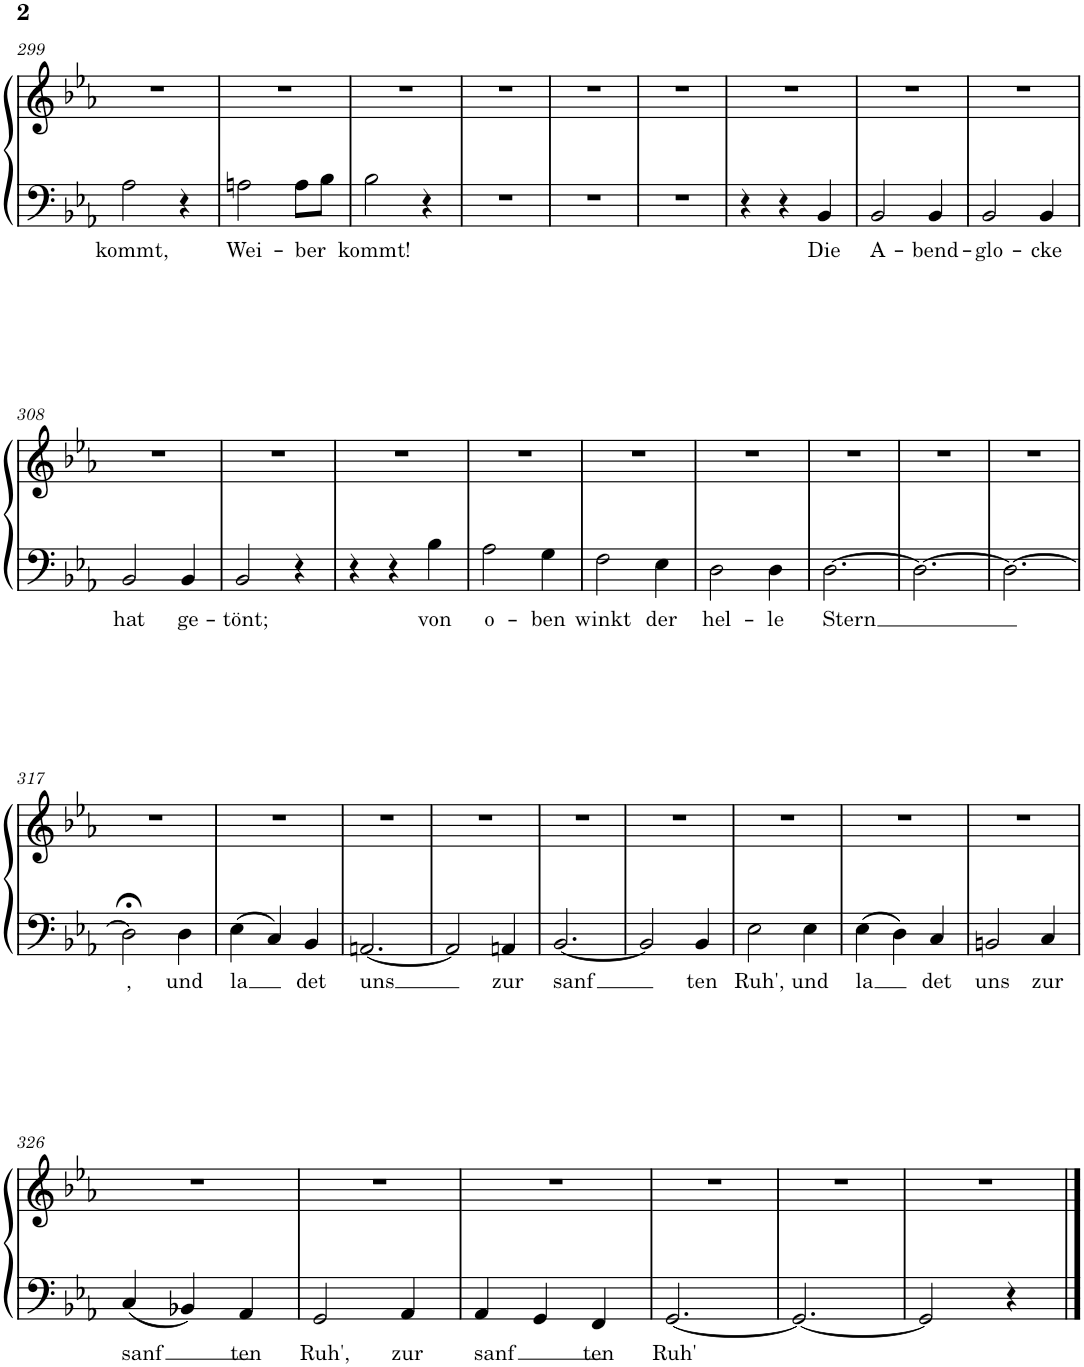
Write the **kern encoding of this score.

**kern	**text	**kern
*part1	*part1	*part1
*staff2	*staff2	*staff1
*I"Piano	*	*
*I'Pno.	*	*
!!LO:PB:g=z
*clefF4	*	*clefG2
*k[b-e-a-]	*	*k[b-e-a-]
*M3/4	*	*M3/4
=299	=299	=299
!	!LO:LY:b	!
2A-\	kommt,	2.r
4r	.	.
=300	=300	=300
!	!LO:LY:b	!
2An\	Wei-	2.r
!	!LO:LY:b	!
8A\L	-ber	.
8B-\J	.	.
=301	=301	=301
!	!LO:LY:b	!
2B-\	kommt!	2.r
4r	.	.
=302	=302	=302
2.r	.	2.r
=303	=303	=303
2.r	.	2.r
=304	=304	=304
2.r	.	2.r
=305	=305	=305
4r	.	2.r
4r	.	.
!	!LO:LY:b	!
4BB-/	Die	.
=306	=306	=306
!	!LO:LY:b	!
2BB-/	A-	2.r
!	!LO:LY:b	!
4BB-/	-bend-	.
=307	=307	=307
!	!LO:LY:b	!
2BB-/	-glo-	2.r
!	!LO:LY:b	!
4BB-/	-cke	.
!!LO:LB:g=z
=308	=308	=308
!	!LO:LY:b	!
2BB-/	hat	2.r
!	!LO:LY:b	!
4BB-/	ge-	.
=309	=309	=309
!	!LO:LY:b	!
2BB-/	-tönt;	2.r
4r	.	.
=310	=310	=310
4r	.	2.r
4r	.	.
!	!LO:LY:b	!
4B-\	von	.
=311	=311	=311
!	!LO:LY:b	!
2A-\	o-	2.r
!	!LO:LY:b	!
4G\	-ben	.
=312	=312	=312
!	!LO:LY:b	!
2F\	winkt	2.r
!	!LO:LY:b	!
4E-\	der	.
=313	=313	=313
!	!LO:LY:b	!
2D\	hel-	2.r
!	!LO:LY:b	!
4D\	-le	.
=314	=314	=314
!	!LO:LY:b	!
[2.D\	Stern	2.r
=315	=315	=315
2.D\_	.	2.r
=316	=316	=316
2.D\_	.	2.r
!!LO:LB:g=z
=317	=317	=317
!	!LO:LY:b	!
2D;<\]	,	2.r
!	!LO:LY:b	!
4D\	und	.
=318	=318	=318
!	!LO:LY:b	!
4E-\	la	2.r
4C/	.	.
!	!LO:LY:b	!
4BB-/	det	.
=319	=319	=319
!	!LO:LY:b	!
[2.AAn/	uns	2.r
=320	=320	=320
2AA/]	.	2.r
!	!LO:LY:b	!
4AAn/	zur	.
=321	=321	=321
!	!LO:LY:b	!
[2.BB-/	sanf	2.r
=322	=322	=322
2BB-/]	.	2.r
!	!LO:LY:b	!
4BB-/	ten	.
=323	=323	=323
!	!LO:LY:b	!
2E-\	Ruh',	2.r
!	!LO:LY:b	!
4E-\	und	.
=324	=324	=324
!	!LO:LY:b	!
4E-\	la	2.r
4D\	.	.
!	!LO:LY:b	!
4C/	det	.
=325	=325	=325
!	!LO:LY:b	!
2BBn/	uns	2.r
!	!LO:LY:b	!
4C/	zur	.
!!LO:LB:g=z
=326	=326	=326
!	!LO:LY:b	!
4C/	sanf	2.r
4BB-X/	.	.
!	!LO:LY:b	!
4AA-/	ten	.
=327	=327	=327
!	!LO:LY:b	!
2GG/	Ruh',	2.r
!	!LO:LY:b	!
4AA-/	zur	.
=328	=328	=328
!	!LO:LY:b	!
4AA-/	sanf	2.r
4GG/	.	.
!	!LO:LY:b	!
4FF/	ten	.
=329	=329	=329
!	!LO:LY:b	!
[2.GG/	Ruh'	2.r
=330	=330	=330
2.GG/_	.	2.r
=331	=331	=331
2GG/]	.	2.r
4r	.	.
==	==	==
*-	*-	*-
